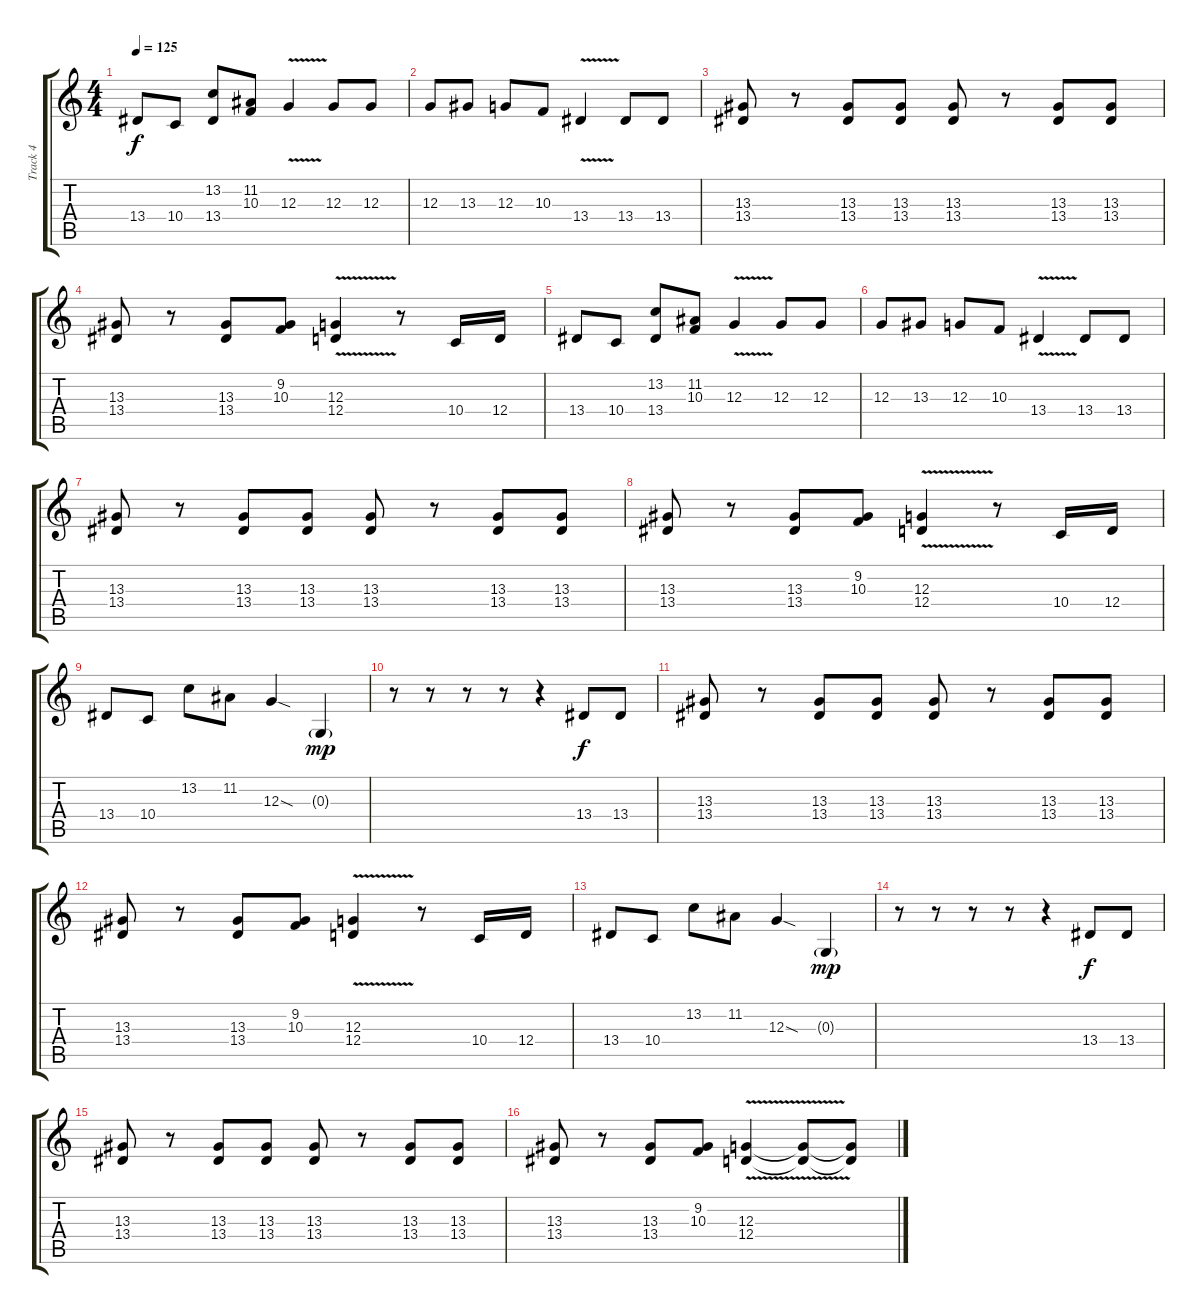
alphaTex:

\track ("Track 4" "Track 4") {instrument lead6voice}
\staff {score tabs}
\tuning (E4 B3 G3 D3 A2 D2) {hide}
\ts (4 4)
\tempo 125
\clef g2
\ks c
13.4.8{dy f} 10.4.8 (13.2 13.4).8 (11.2 10.3).8 12.3{v}.4 12.3.8 12.3.8 |
12.3.8 13.3.8 12.3.8 10.3.8 13.4{v}.4 13.4.8 13.4.8 |
(13.3 13.4).8 r.8 (13.3 13.4).8 (13.3 13.4).8 (13.3 13.4).8 r.8 (13.3 13.4).8 (13.3 13.4).8 |
(13.3 13.4).8 r.8 (13.3 13.4).8 (9.2 10.3).8 (12.3 12.4{v}).4 r.8 10.4.16 12.4.16 |
13.4.8 10.4.8 (13.2 13.4).8 (11.2 10.3).8 12.3{v}.4 12.3.8 12.3.8 |
12.3.8 13.3.8 12.3.8 10.3.8 13.4{v}.4 13.4.8 13.4.8 |
(13.3 13.4).8 r.8 (13.3 13.4).8 (13.3 13.4).8 (13.3 13.4).8 r.8 (13.3 13.4).8 (13.3 13.4).8 |
(13.3 13.4).8 r.8 (13.3 13.4).8 (9.2 10.3).8 (12.3 12.4{v}).4 r.8 10.4.16 12.4.16 |
13.4.8 10.4.8 13.2.8 11.2.8 12.3{sod}.4 0.3{g}.4{dy mp} |
r.8 r.8 r.8 r.8 r.4 13.4.8{dy f} 13.4.8 |
(13.3 13.4).8 r.8 (13.3 13.4).8 (13.3 13.4).8 (13.3 13.4).8 r.8 (13.3 13.4).8 (13.3 13.4).8 |
(13.3 13.4).8 r.8 (13.3 13.4).8 (9.2 10.3).8 (12.3 12.4{v}).4 r.8 10.4.16 12.4.16 |
13.4.8 10.4.8 13.2.8 11.2.8 12.3{sod}.4 0.3{g}.4{dy mp} |
r.8 r.8 r.8 r.8 r.4 13.4.8{dy f} 13.4.8 |
(13.3 13.4).8 r.8 (13.3 13.4).8 (13.3 13.4).8 (13.3 13.4).8 r.8 (13.3 13.4).8 (13.3 13.4).8 |
(13.3 13.4).8 r.8 (13.3 13.4).8 (9.2 10.3).8 (12.3 12.4{v}).4 (12.3{t} 12.4{t}).8 (12.3{t} 12.4{t}).8
